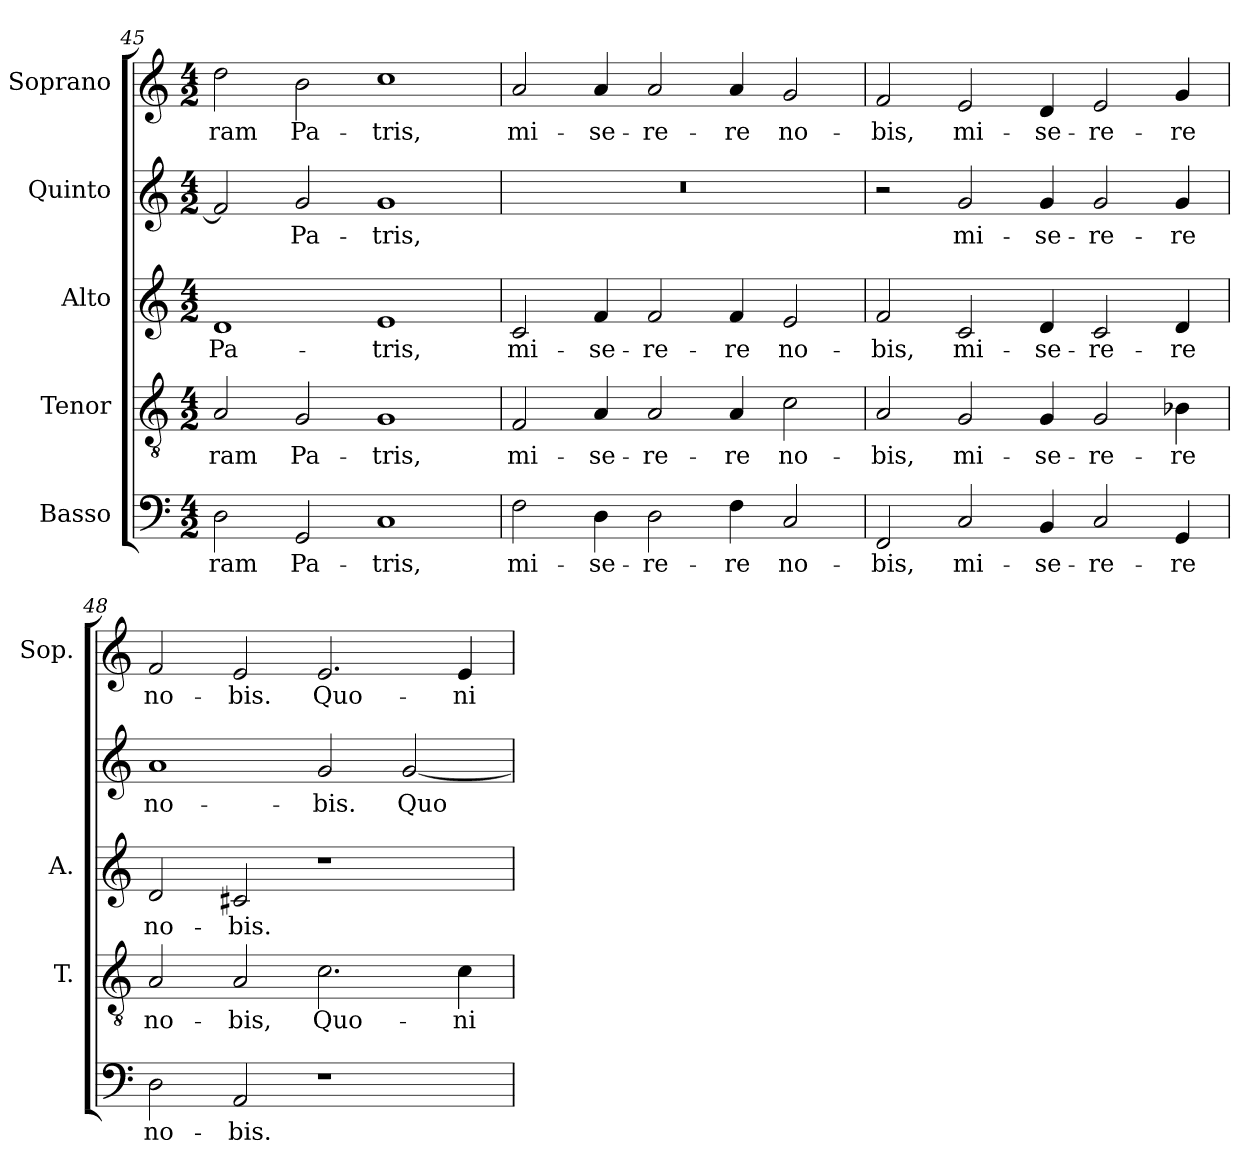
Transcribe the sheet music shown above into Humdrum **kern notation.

**kern	**text	**kern	**text	**kern	**text	**kern	**text	**kern	**text
*part5	*part5	*part4	*part4	*part3	*part3	*part2	*part2	*part1	*part1
*staff5	*staff5	*staff4	*staff4	*staff3	*staff3	*staff2	*staff2	*staff1	*staff1
*I"Basso	*	*I"Tenor	*	*I"Alto	*	*I"Quinto	*	*I"Soprano	*
*	*	*I'T.	*	*I'A.	*	*	*	*I'Sop.	*
*clefF4	*	*clefGv2	*	*clefG2	*	*clefG2	*	*clefG2	*
*	*	*ITrd7c12	*	*	*	*	*	*	*
*k[]	*	*k[]	*	*k[]	*	*k[]	*	*k[]	*
*C:	*	*C:	*	*C:	*	*C:	*	*C:	*
*M4/2	*	*M4/2	*	*M4/2	*	*M4/2	*	*M4/2	*
=45	=45	=45	=45	=45	=45	=45	=45	=45	=45
!	!LO:LY:b:color=#000000	!	!	!	!	!	!	!	!
!	!	!	!LO:LY:b:color=#000000	!	!	!	!	!	!
!	!	!	!	!	!LO:LY:b:color=#000000	!	!	!	!
!	!	!	!	!	!	!	!	!	!LO:LY:b:color=#000000
2Di\	-ram	2AAi/	-ram	1di	Pa-	2f#i/]	.	2ddi\	-ram
!	!LO:LY:b:color=#000000	!	!	!	!	!	!	!	!
!	!	!	!LO:LY:b:color=#000000	!	!	!	!	!	!
!	!	!	!	!	!	!	!LO:LY:b:color=#000000	!	!
!	!	!	!	!	!	!	!	!	!LO:LY:b:color=#000000
2GGi/	Pa-	2GGi/	Pa-	.	.	2gi/	Pa-	2bi\	Pa-
!	!LO:LY:b:color=#000000	!	!	!	!	!	!	!	!
!	!	!	!LO:LY:b:color=#000000	!	!	!	!	!	!
!	!	!	!	!	!LO:LY:b:color=#000000	!	!	!	!
!	!	!	!	!	!	!	!LO:LY:b:color=#000000	!	!
!	!	!	!	!	!	!	!	!	!LO:LY:b:color=#000000
1Ci	-tris,	1GGi	-tris,	1ei	-tris,	1gi	-tris,	1cci	-tris,
=46	=46	=46	=46	=46	=46	=46	=46	=46	=46
!	!LO:LY:b:color=#000000	!	!	!	!	!	!	!	!
!	!	!	!LO:LY:b:color=#000000	!	!	!	!	!	!
!	!	!	!	!	!LO:LY:b:color=#000000	!LO:N:vis=1	!	!	!
!	!	!	!	!	!	!	!	!	!LO:LY:b:color=#000000
2Fi\	mi-	2FFi/	mi-	2ci/	mi-	0r	.	2ai/	mi-
!	!LO:LY:b:color=#000000	!	!	!	!	!	!	!	!
!	!	!	!LO:LY:b:color=#000000	!	!	!	!	!	!
!	!	!	!	!	!LO:LY:b:color=#000000	!	!	!	!
!	!	!	!	!	!	!	!	!	!LO:LY:b:color=#000000
4Di\	-se-	4AAi/	-se-	4fi/	-se-	.	.	4ai/	-se-
!	!LO:LY:b:color=#000000	!	!	!	!	!	!	!	!
!	!	!	!LO:LY:b:color=#000000	!	!	!	!	!	!
!	!	!	!	!	!LO:LY:b:color=#000000	!	!	!	!
!	!	!	!	!	!	!	!	!	!LO:LY:b:color=#000000
2Di\	-re-	2AAi/	-re-	2fi/	-re-	.	.	2ai/	-re-
!	!LO:LY:b:color=#000000	!	!	!	!	!	!	!	!
!	!	!	!LO:LY:b:color=#000000	!	!	!	!	!	!
!	!	!	!	!	!LO:LY:b:color=#000000	!	!	!	!
!	!	!	!	!	!	!	!	!	!LO:LY:b:color=#000000
4Fi\	-re	4AAi/	-re	4fi/	-re	.	.	4ai/	-re
!	!LO:LY:b:color=#000000	!	!	!	!	!	!	!	!
!	!	!	!LO:LY:b:color=#000000	!	!	!	!	!	!
!	!	!	!	!	!LO:LY:b:color=#000000	!	!	!	!
!	!	!	!	!	!	!	!	!	!LO:LY:b:color=#000000
2Ci/	no-	2Ci\	no-	2ei/	no-	.	.	2gi/	no-
=47	=47	=47	=47	=47	=47	=47	=47	=47	=47
!	!LO:LY:b:color=#000000	!	!	!	!	!	!	!	!
!	!	!	!LO:LY:b:color=#000000	!	!	!	!	!	!
!	!	!	!	!	!LO:LY:b:color=#000000	!	!	!	!
!	!	!	!	!	!	!	!	!	!LO:LY:b:color=#000000
2FFi/	-bis,	2AAi/	-bis,	2fi/	-bis,	2r	.	2fi/	-bis,
!	!LO:LY:b:color=#000000	!	!	!	!	!	!	!	!
!	!	!	!LO:LY:b:color=#000000	!	!	!	!	!	!
!	!	!	!	!	!LO:LY:b:color=#000000	!	!	!	!
!	!	!	!	!	!	!	!LO:LY:b:color=#000000	!	!
!	!	!	!	!	!	!	!	!	!LO:LY:b:color=#000000
2Ci/	mi-	2GGi/	mi-	2ci/	mi-	2gi/	mi-	2ei/	mi-
!	!LO:LY:b:color=#000000	!	!	!	!	!	!	!	!
!	!	!	!LO:LY:b:color=#000000	!	!	!	!	!	!
!	!	!	!	!	!LO:LY:b:color=#000000	!	!	!	!
!	!	!	!	!	!	!	!LO:LY:b:color=#000000	!	!
!	!	!	!	!	!	!	!	!	!LO:LY:b:color=#000000
4BBi/	-se-	4GGi/	-se-	4di/	-se-	4gi/	-se-	4di/	-se-
!	!LO:LY:b:color=#000000	!	!	!	!	!	!	!	!
!	!	!	!LO:LY:b:color=#000000	!	!	!	!	!	!
!	!	!	!	!	!LO:LY:b:color=#000000	!	!	!	!
!	!	!	!	!	!	!	!LO:LY:b:color=#000000	!	!
!	!	!	!	!	!	!	!	!	!LO:LY:b:color=#000000
2Ci/	-re-	2GGi/	-re-	2ci/	-re-	2gi/	-re-	2ei/	-re-
!	!LO:LY:b:color=#000000	!	!	!	!	!	!	!	!
!	!	!	!LO:LY:b:color=#000000	!	!	!	!	!	!
!	!	!	!	!	!LO:LY:b:color=#000000	!	!	!	!
!	!	!	!	!	!	!	!LO:LY:b:color=#000000	!	!
!	!	!	!	!	!	!	!	!	!LO:LY:b:color=#000000
4GGi/	-re	4BB-Xi\	-re	4di/	-re	4gi/	-re	4gi/	-re
!!LO:PB:g=z
=48	=48	=48	=48	=48	=48	=48	=48	=48	=48
!	!LO:LY:b:color=#000000	!	!	!	!	!	!	!	!
!	!	!	!LO:LY:b:color=#000000	!	!	!	!	!	!
!	!	!	!	!	!LO:LY:b:color=#000000	!	!	!	!
!	!	!	!	!	!	!	!LO:LY:b:color=#000000	!	!
!	!	!	!	!	!	!	!	!	!LO:LY:b:color=#000000
2Di\	no-	2AAi/	no-	2di/	no-	1ai	no-	2fi/	no-
!	!LO:LY:b:color=#000000	!	!	!	!	!	!	!	!
!	!	!	!LO:LY:b:color=#000000	!	!	!	!	!	!
!	!	!	!	!	!LO:LY:b:color=#000000	!	!	!	!
!	!	!	!	!	!	!	!	!	!LO:LY:b:color=#000000
2AAi/	-bis.	2AAi/	-bis,	2c#Xi/	-bis.	.	.	2ei/	-bis.
!	!	!	!LO:LY:b:color=#000000	!	!	!	!	!	!
!	!	!	!	!	!	!	!LO:LY:b:color=#000000	!	!
!	!	!	!	!	!	!	!	!	!LO:LY:b:color=#000000
1r	.	2.Ci\	Quo-	1r	.	2gi/	-bis.	2.ei/	Quo-
!	!	!	!	!	!	!	!LO:LY:b:color=#000000	!	!
.	.	.	.	.	.	[2gi/	Quo-	.	.
!	!	!	!LO:LY:b:color=#000000	!	!	!	!	!	!
!	!	!	!	!	!	!	!	!	!LO:LY:b:color=#000000
.	.	4Ci\	-ni-	.	.	.	.	4ei/	-ni-
=	=	=	=	=	=	=	=	=	=
*-	*-	*-	*-	*-	*-	*-	*-	*-	*-
